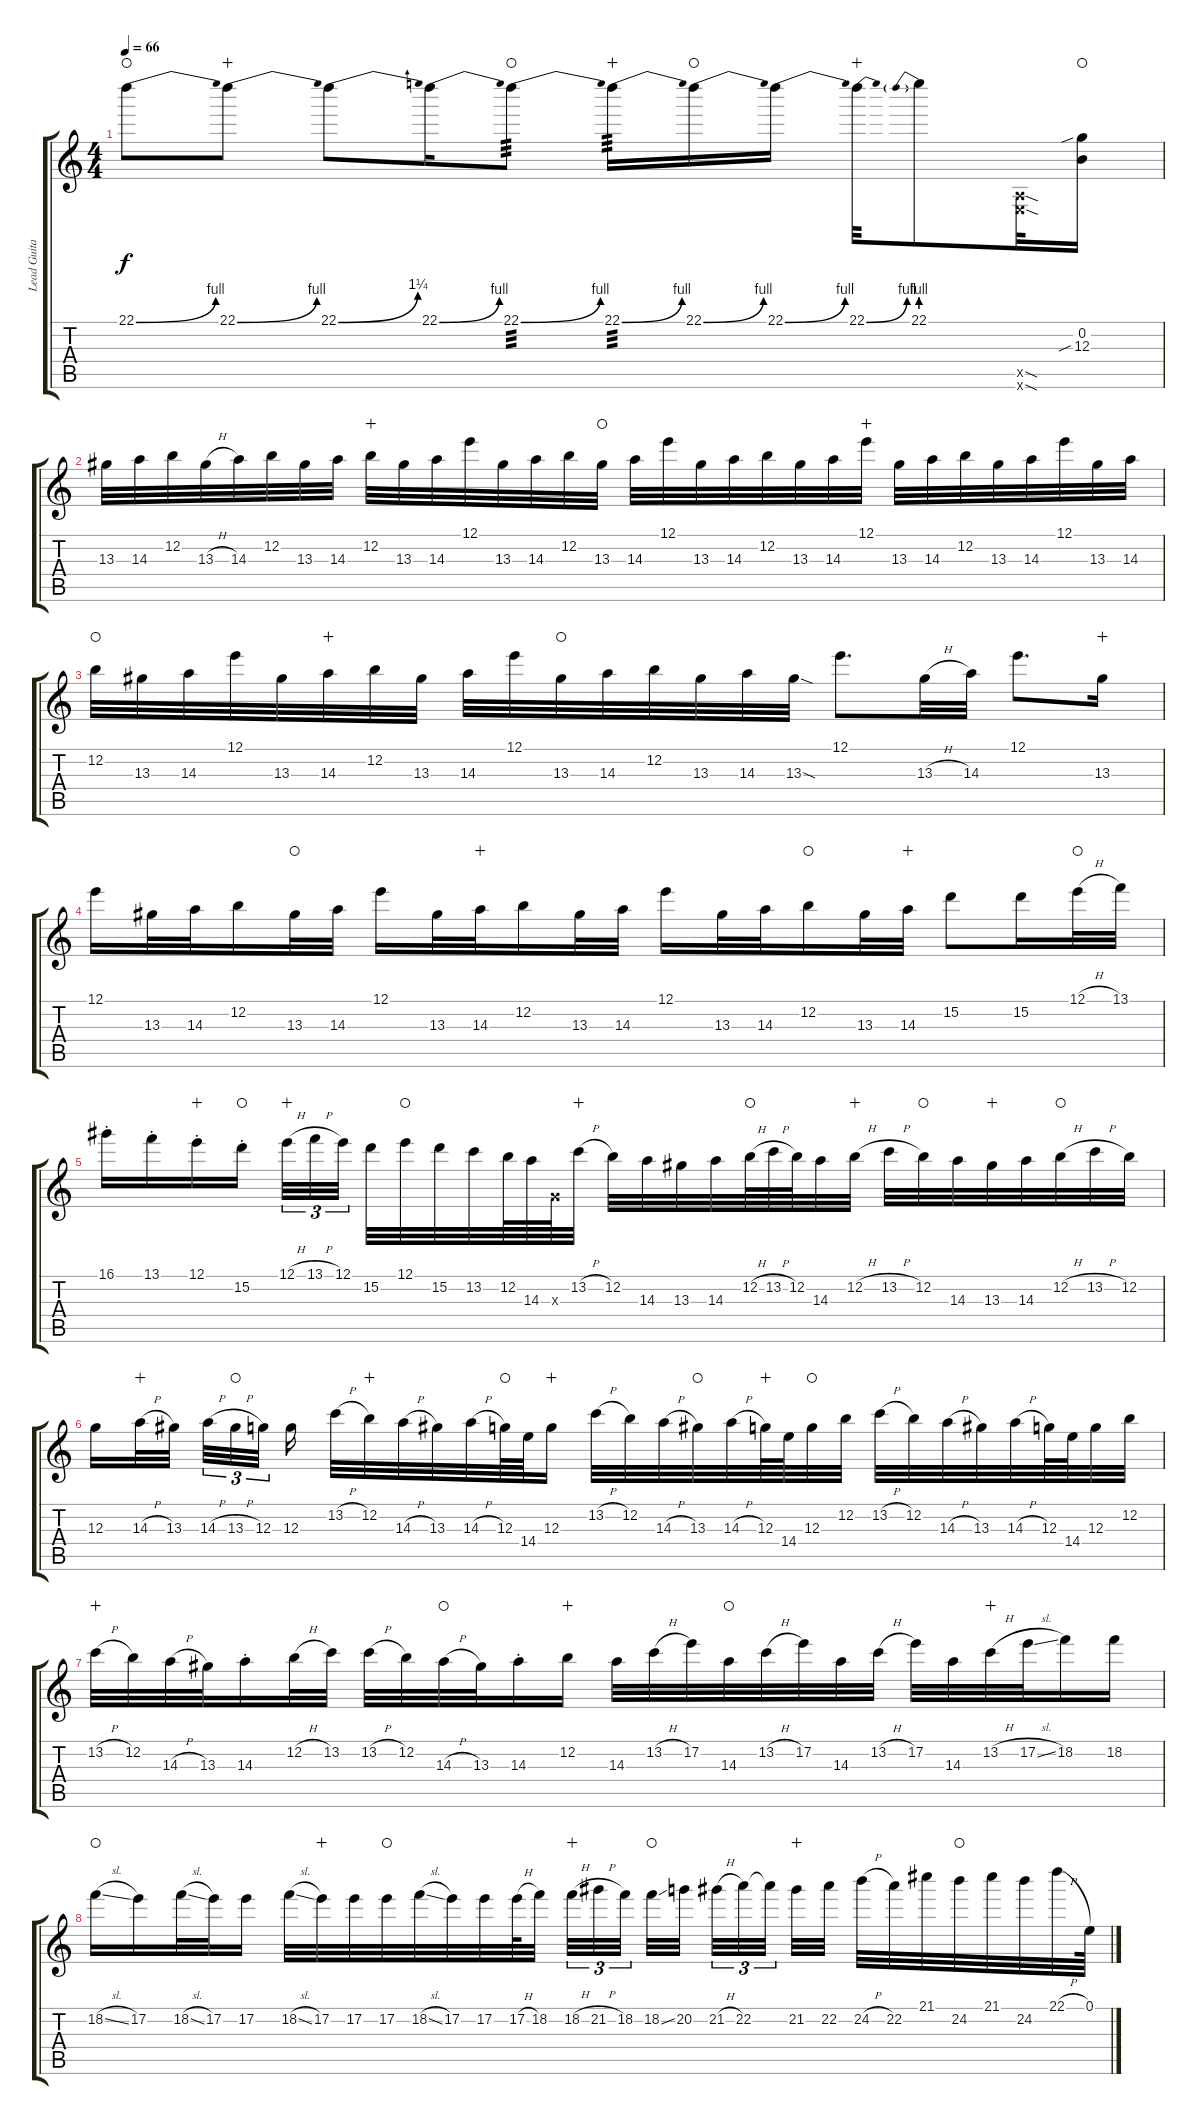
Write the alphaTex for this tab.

\track ("Lead Guitar (Distortion w/ Wha)" "Lead Guita") {instrument overdrivenguitar}
\staff {score tabs}
\tuning (E4 B3 G3 D3 A2 E2) {hide}
\ts (4 4)
\tempo 66
\clef g2
\ks c
22.1{be (bend 0 0 60 4)}.8{dy f waho} 22.1{be (bend 0 0 60 4)}.8{wahc} 22.1{be (bend 0 0 60 5)}.8 22.1{be (bend 0 0 60 4)}.16 22.1{be (bend 0 0 60 4)}.8{tp 3 waho} 22.1{be (bend 0 0 60 4)}.16{tp 3 wahc} 22.1{be (bend 0 0 60 4)}.16{waho} 22.1{be (bend 0 0 60 4)}.16 22.1{be (bend 0 0 60 4)}.32{wahc} 22.1{be (prebend 0 4 60 4)}.8 (0.5{sod x} 0.6{sod x}).32 (0.2 12.3{sib}).16{waho} |
13.3.32{volume 3} 14.3.32 12.2.32 13.3{h}.32 14.3.32 12.2.32 13.3.32 14.3.32 12.2.32{wahc} 13.3.32 14.3.32 12.1.32 13.3.32 14.3.32 12.2.32 13.3.32{waho} 14.3.32 12.1.32 13.3.32 14.3.32 12.2.32 13.3.32 14.3.32 12.1.32{wahc} 13.3.32 14.3.32 12.2.32 13.3.32 14.3.32 12.1.32 13.3.32 14.3.32 |
12.2.32{waho} 13.3.32 14.3.32 12.1.32 13.3.32 14.3.32{wahc} 12.2.32 13.3.32 14.3.32 12.1.32 13.3.32{waho} 14.3.32 12.2.32 13.3.32 14.3.32 13.3{sod}.32 12.1.8{d} 13.3{h}.32 14.3.32 12.1.8{d} 13.3.16{wahc} |
12.1.16 13.3.32 14.3.32 12.2.16 13.3.32{waho} 14.3.32 12.1.16 13.3.32 14.3.32{wahc} 12.2.16 13.3.32 14.3.32 12.1.16 13.3.32 14.3.32 12.2.16{waho} 13.3.32 14.3.32{wahc} 15.2.8 15.2.16 12.1{h}.32{waho} 13.1.32 |
16.1{st}.16 13.1{st}.16 12.1{st}.16{wahc} 15.2{st}.16{waho} 12.1{h}.32{tu (3 2) wahc} 13.1{h}.32{tu (3 2)} 12.1.32{tu (3 2) beam splitsecondary} 15.2.32 12.1.32{waho} 15.2.32 13.2.32 12.2.64 14.3.64 0.3{x}.64 13.2{h}.32{wahc} 12.2.32 14.3.32 13.3.32 14.3.32 12.2{h}.64{waho} 13.2{h}.64 12.2.64 14.3.32 12.2{h}.32{wahc} 13.2{h}.32 12.2.32{waho} 14.3.32 13.3.32{wahc} 14.3.32 12.2{h}.32{waho} 13.2{h}.32 12.2.32 |
12.3.16{volume 0} 14.3{h}.32{wahc} 13.3.32{beam splitsecondary} 14.3{h}.32{tu (3 2)} 13.3{h}.32{tu (3 2) waho} 12.3.32{tu (3 2) beam splitsecondary} 12.3.16 13.2{h}.32 12.2.32{wahc} 14.3{h}.32 13.3.32 14.3{h}.32 12.3.64{waho} 14.4.64 12.3.16{wahc} 13.2{h}.32 12.2.32 14.3{h}.32 13.3.32{waho} 14.3{h}.32 12.3.64{wahc} 14.4.64 12.3.32{waho} 12.2.32 13.2{h}.32 12.2.32 14.3{h}.32 13.3.32 14.3{h}.32 12.3.64 14.4.64 12.3.32 12.2.32 |
13.2{h}.32{wahc} 12.2.32 14.3{h}.32 13.3.32 14.3{st}.16 12.2{h}.32 13.2.32 13.2{h}.32 12.2.32 14.3{h}.32{waho} 13.3.32 14.3{st}.16 12.2.16{wahc} 14.3.32 13.2{h}.32 17.2.32 14.3.32{waho} 13.2{h}.32 17.2.32 14.3.32 13.2{h}.32 17.2.32 14.3.32 13.2{h}.32{wahc} 17.2{sl}.32 18.2.16 18.2.16 |
18.2{sl}.16{waho} 17.2.16 18.2{sl}.32 17.2.32 17.2.16 18.2{sl}.32 17.2.32{wahc} 17.2.32 17.2.32{waho} 18.2{sl}.32 17.2.32 17.2.32 17.2{h}.64 18.2.32 18.2{h}.32{tu (3 2) wahc} 21.2{h}.32{tu (3 2)} 18.2.32{tu (3 2) beam splitsecondary} 18.2{ss}.32{waho} 20.2.32{beam splitsecondary} 21.2{h}.32{tu (3 2)} 22.2.32{tu (3 2)} 22.2{t}.32{tu (3 2) beam splitsecondary} 21.2.32{wahc} 22.2.32 24.2{h}.32 22.2.32 21.1.32 24.2.32{waho} 21.1.32 24.2.32 22.1{h}.32 0.1.64
